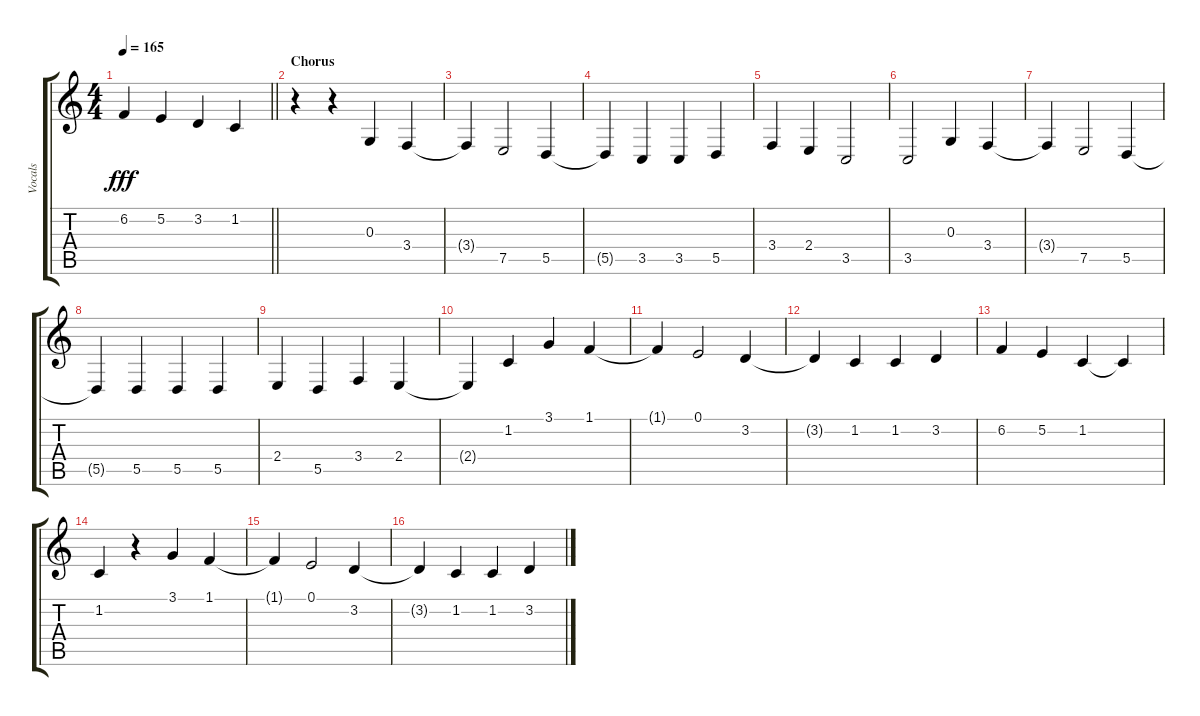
\track ("Vocals" "Vocals") {instrument clarinet}
\staff {score tabs}
\tuning (E4 B3 G3 D3 A2 E2) {hide}
\ts (4 4)
\tempo 165
\clef g2
\barLineRight lightlight
\ks c
6.2.4{dy fff} 5.2.4 3.2.4 1.2.4 |
\section ("" "Chorus")
r.4 r.4 0.3.4 3.4.4 |
3.4{t}.4 7.5.2 5.5.4 |
5.5{t}.4 3.5.4 3.5.4 5.5.4 |
3.4.4 2.4.4 3.5.2 |
3.5.2 0.3.4 3.4.4 |
3.4{t}.4 7.5.2 5.5.4 |
5.5{t}.4 5.5.4 5.5.4 5.5.4 |
2.4.4 5.5.4 3.4.4 2.4.4 |
2.4{t}.4 1.2.4 3.1.4 1.1.4 |
1.1{t}.4 0.1.2 3.2.4 |
3.2{t}.4 1.2.4 1.2.4 3.2.4 |
6.2.4 5.2.4 1.2.4 1.2{t}.4 |
1.2.4 r.4 3.1.4 1.1.4 |
1.1{t}.4 0.1.2 3.2.4 |
3.2{t}.4 1.2.4 1.2.4 3.2.4
